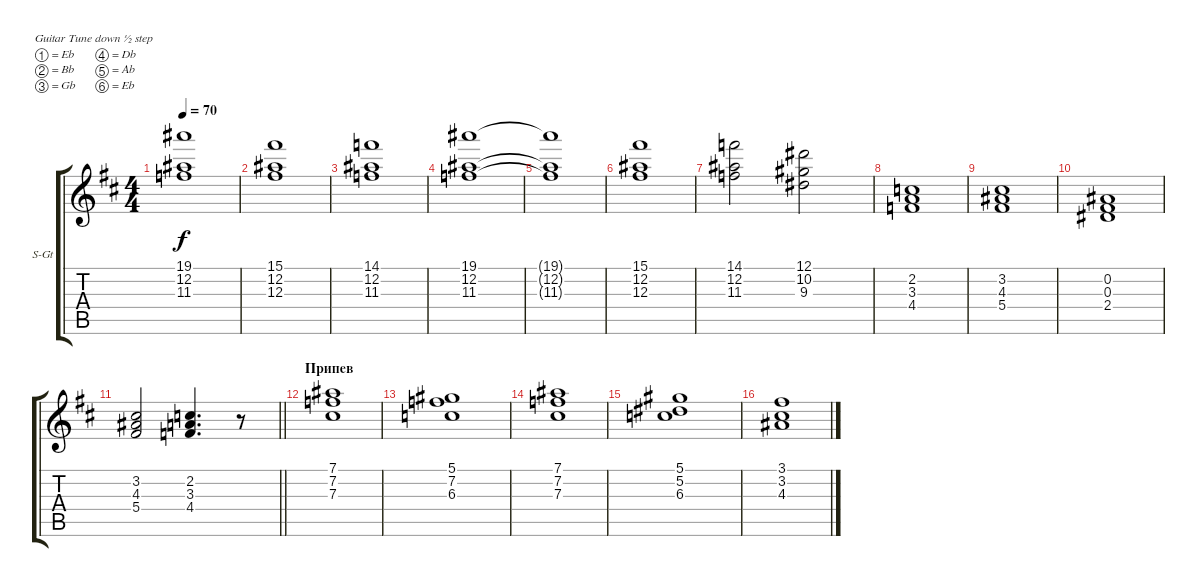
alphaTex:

\bracketExtendMode groupsimilarinstruments
\firstSystemTrackNameOrientation horizontal
\otherSystemsTrackNameOrientation horizontal
\track ("Пианино" "S-Gt") {instrument stringensemble2}
\staff {score tabs}
\tuning (Eb4 Bb3 Gb3 Db3 Ab2 Eb2)
\displaytranspose 12
\ts (4 4)
\tempo 70
\clef g2
\ks bminor
(19.1{t} 12.2{t} 11.3{t}).1{dy f} |
(15.1 12.2 12.3).1 |
(14.1 12.2 11.3).1 |
(19.1 12.2 11.3).1 |
(19.1{t} 12.2{t} 11.3{t}).1 |
(15.1 12.2 12.3).1 |
(14.1 12.2 11.3).2 (12.1 10.2 9.3).2 |
(2.2 3.3 4.4).1 |
(3.2 4.3 5.4).1 |
(0.2 0.3 2.4).1 |
\barLineRight lightlight
(3.2 4.3 5.4).2 (2.2 3.3 4.4).4{d} r.8 |
\section ("" "Припев")
(7.1 7.2 7.3).1 |
(5.1 7.2 6.3).1 |
(7.1 7.2 7.3).1 |
(5.1 5.2 6.3).1 |
(3.1 3.2 4.3).1
